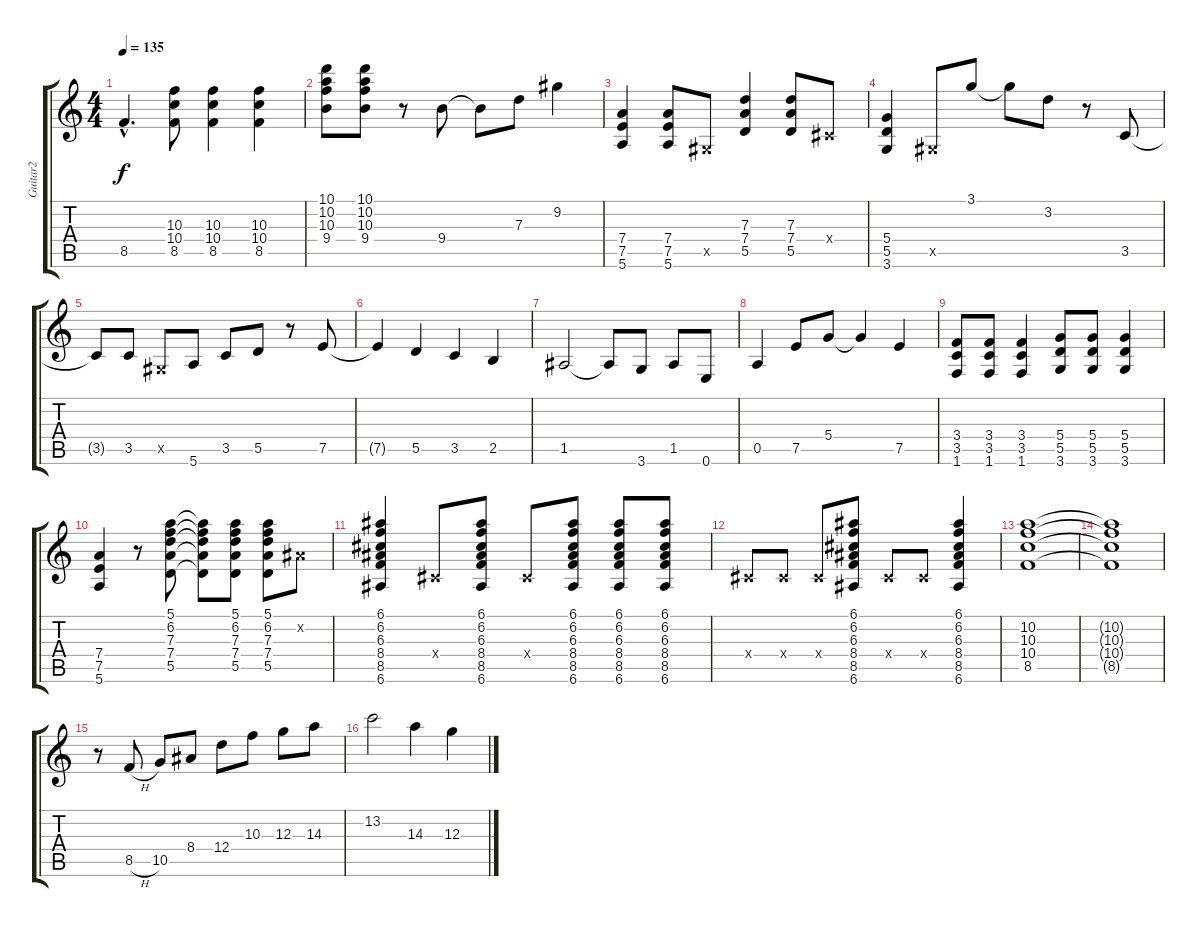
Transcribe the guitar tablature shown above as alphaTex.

\track ("Guitar2" "Guitar2") {instrument overdrivenguitar}
\staff {score tabs}
\tuning (E4 B3 G3 D3 A2 E2) {hide}
\ts (4 4)
\tempo 135
\clef g2
\ks c
8.5{hac}.4{d dy f} (10.3 10.4 8.5).8 (10.3 10.4 8.5).4 (10.3 10.4 8.5).4 |
(10.1 10.2 10.3 9.4).8 (10.1 10.2 10.3 9.4).8 r.8 9.4.8 9.4{t}.8 7.3.8 9.2.4 |
(7.4 7.5 5.6).4 (7.4 7.5 5.6).8 -1.5{x}.8 (7.3 7.4 5.5).4 (7.3 7.4 5.5).8 -1.4{x}.8 |
(5.4 5.5 3.6).4 -1.5{x}.8 3.1.8 3.1{t}.8 3.2.8 r.8 3.5.8 |
3.5{t}.8 3.5.8 -1.5{x}.8 5.6.8 3.5.8 5.5.8 r.8 7.5.8 |
7.5{t}.4 5.5.4 3.5.4 2.5.4 |
1.5.2 1.5{t}.8 3.6.8 1.5.8 0.6.8 |
0.5.4 7.5.8 5.4.8 5.4{t}.4 7.5.4 |
(3.4 3.5 1.6).8 (3.4 3.5 1.6).8 (3.4 3.5 1.6).4 (5.4 5.5 3.6).8 (5.4 5.5 3.6).8 (5.4 5.5 3.6).4 |
(7.4 7.5 5.6).4 r.8 (5.1 6.2 7.3 7.4 5.5).8 (5.1{t} 6.2{t} 7.3{t} 7.4{t} 5.5{t}).8 (5.1 6.2 7.3 7.4 5.5).8 (5.1 6.2 7.3 7.4 5.5).8 -1.2{x}.8 |
(6.1 6.2 6.3 8.4 8.5 6.6).4 -1.4{x}.8 (6.1 6.2 6.3 8.4 8.5 6.6).8 -1.4{x}.8 (6.1 6.2 6.3 8.4 8.5 6.6).8 (6.1 6.2 6.3 8.4 8.5 6.6).8 (6.1 6.2 6.3 8.4 8.5 6.6).8 |
-1.4{x}.8 -1.4{x}.8 -1.4{x}.8 (6.1 6.2 6.3 8.4 8.5 6.6).8 -1.4{x}.8 -1.4{x}.8 (6.1 6.2 6.3 8.4 8.5 6.6).4 |
(10.2 10.3 10.4 8.5).1 |
(10.2{t} 10.3{t} 10.4{t} 8.5{t}).1 |
r.8 8.5{h}.8 10.5.8 8.4.8 12.4.8 10.3.8 12.3.8 14.3.8 |
13.2.2 14.3.4 12.3.4
